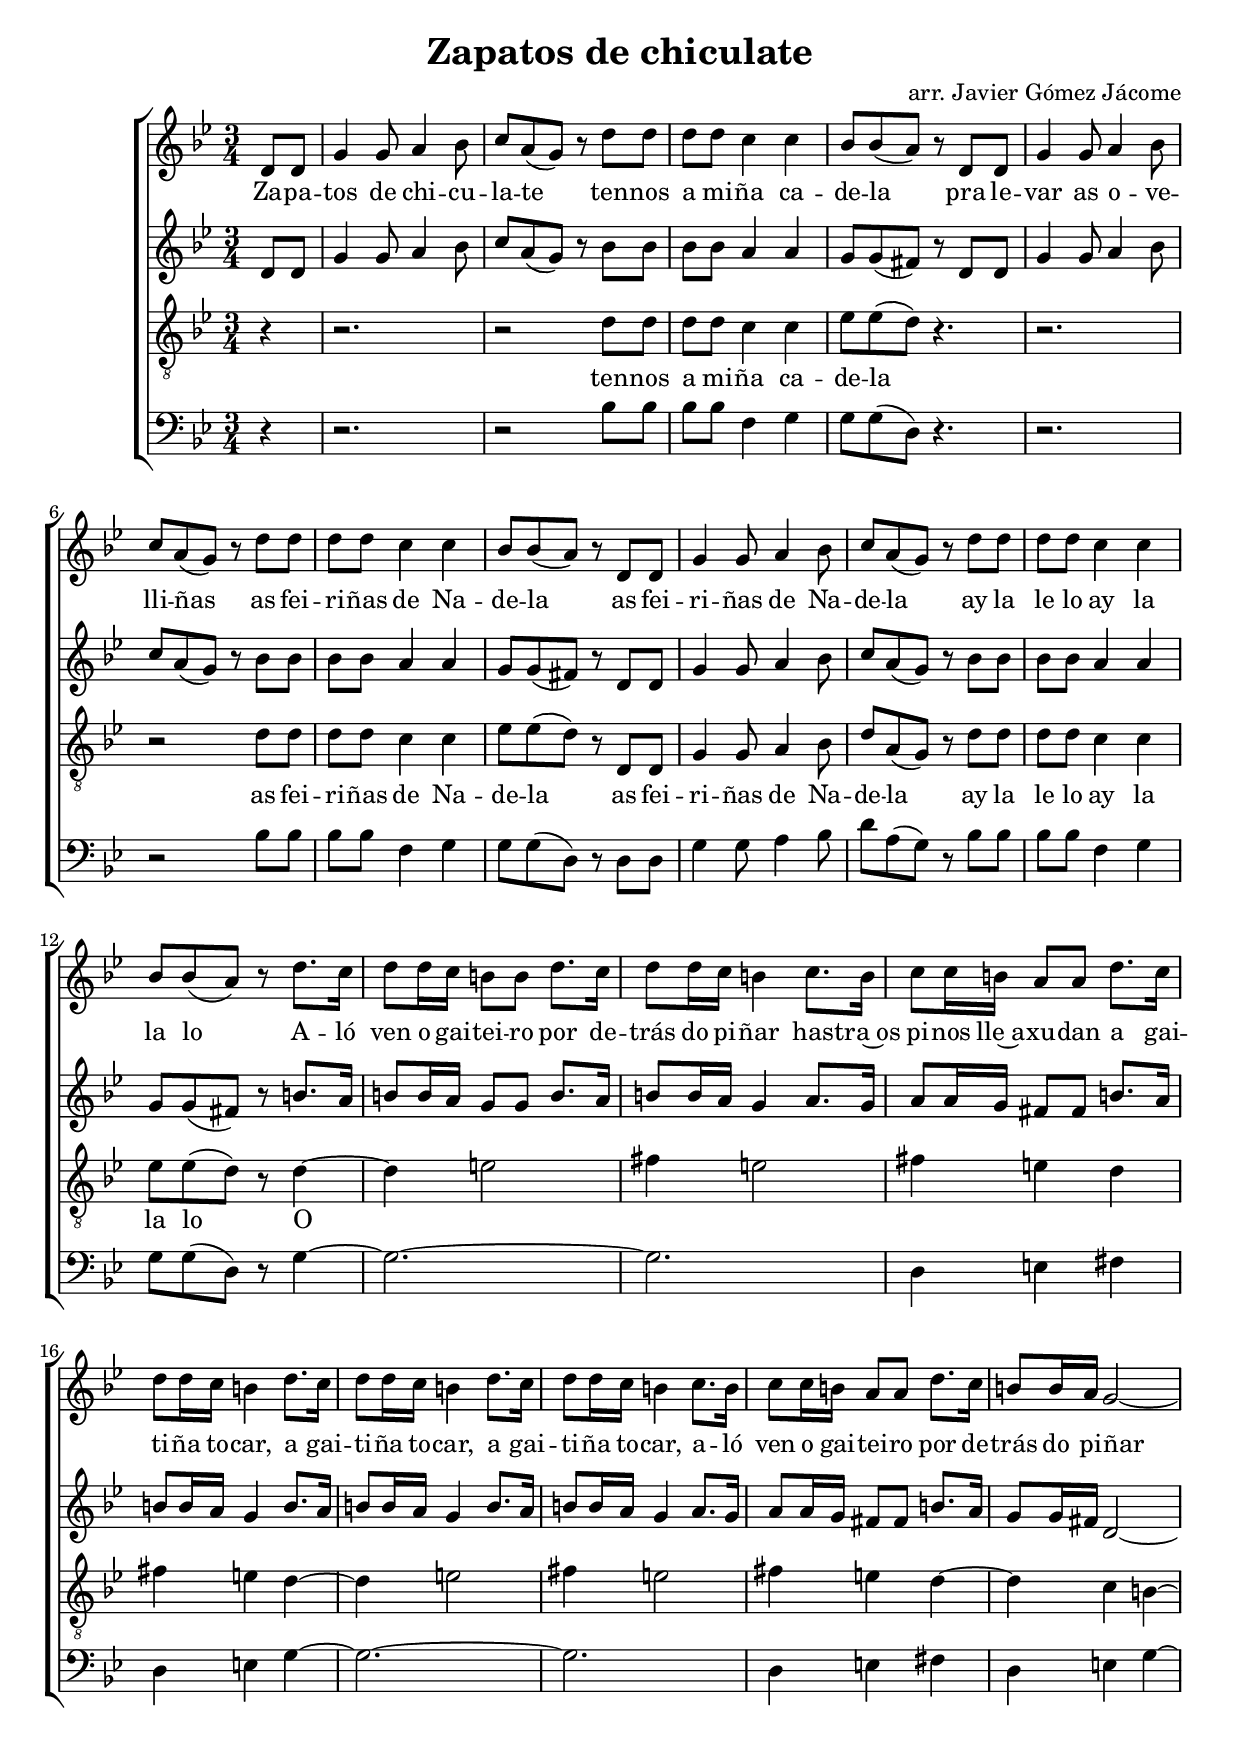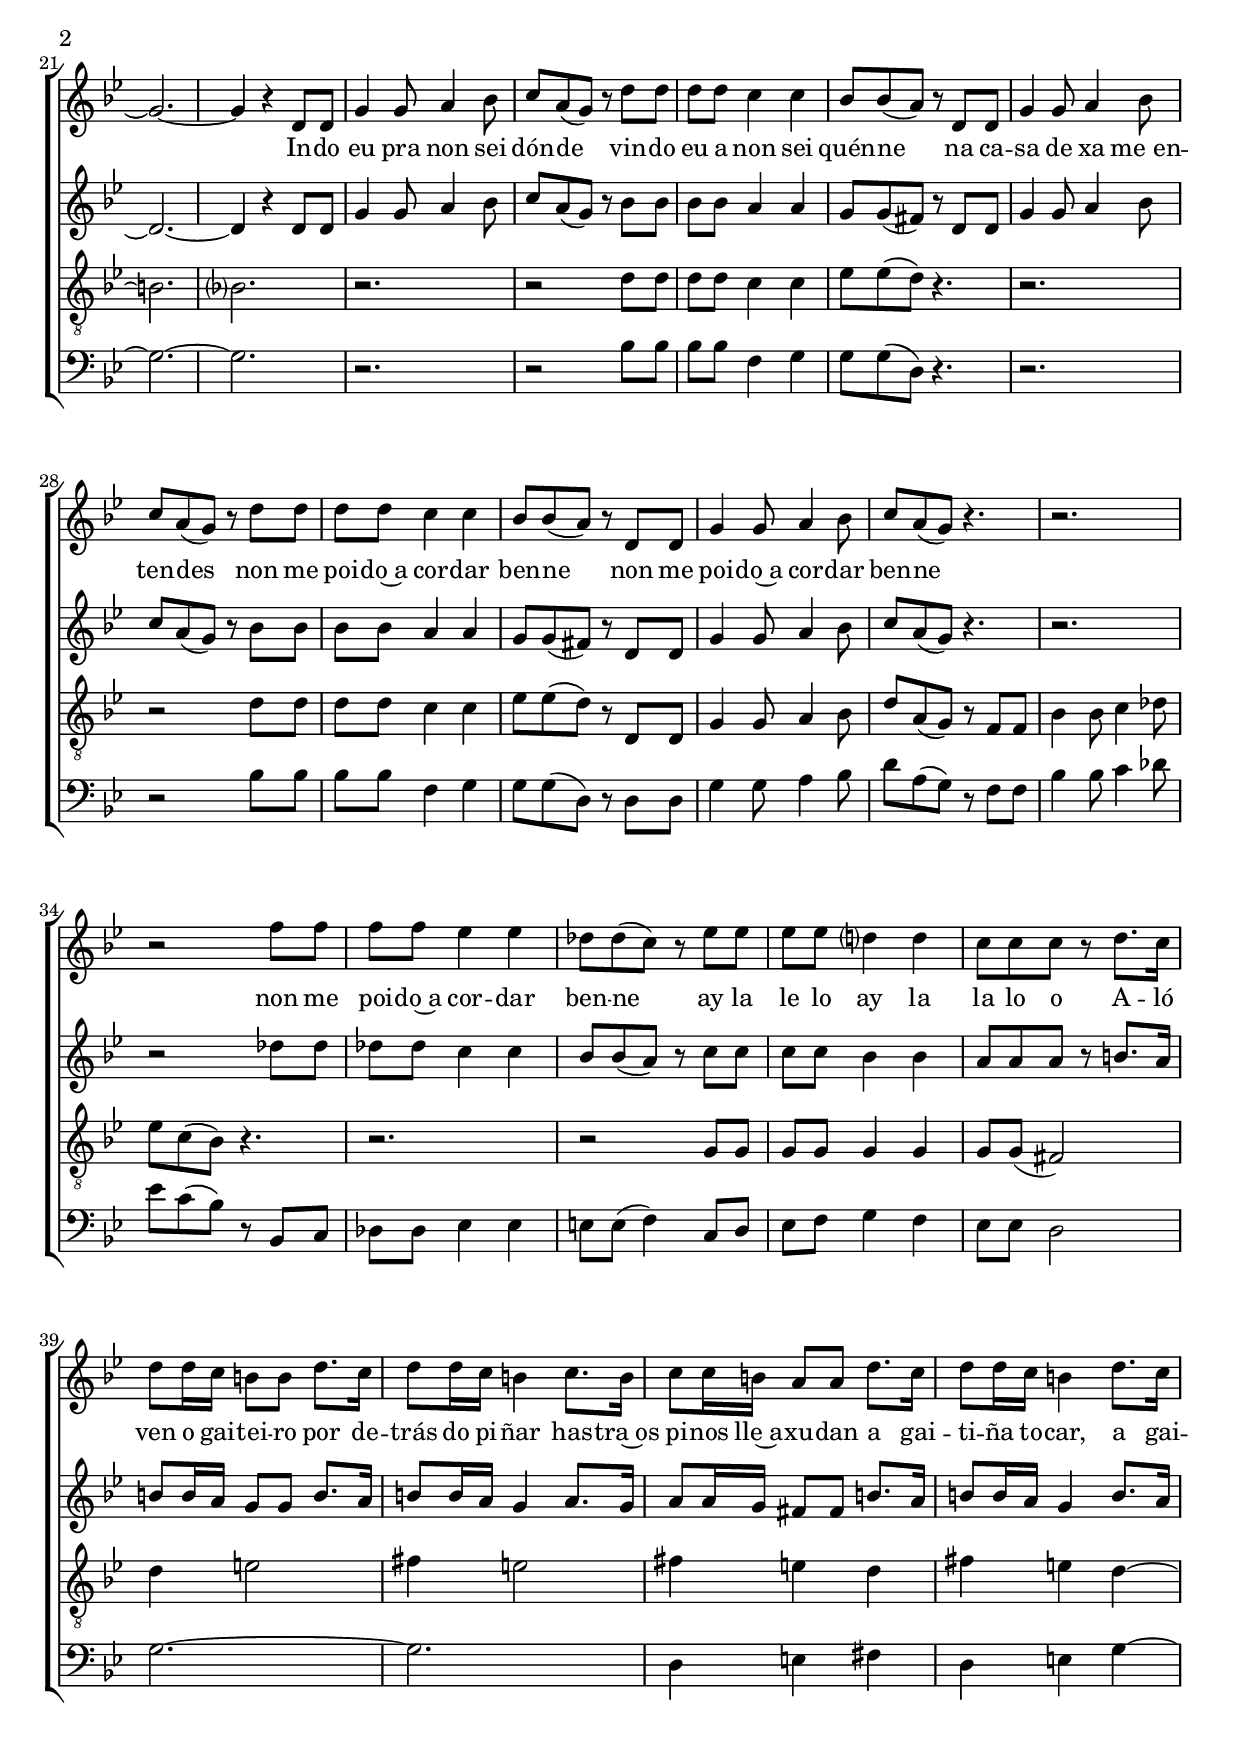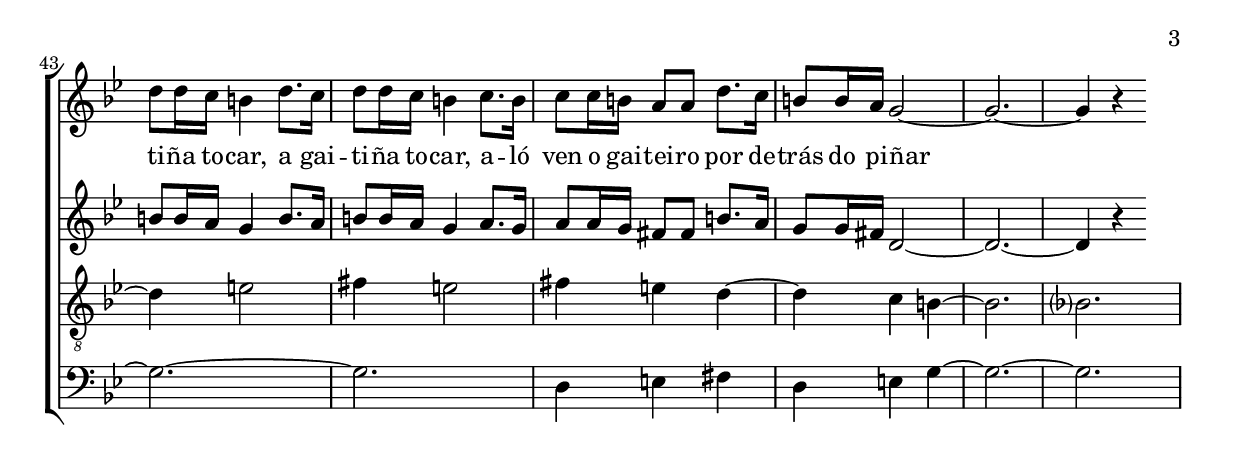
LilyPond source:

\paper {
  top-system-spacing #'basic-distance = #10
  score-system-spacing #'basic-distance = #20
  system-system-spacing #'basic-distance = #20
  last-bottom-spacing #'basic-distance = #10
}

\header {
  title = "Zapatos de chiculate"
  composer = "arr. Javier Gómez Jácome"
}

global = {
  \key g \minor
  \time 3/4
}

sopMusic = \relative c'' {
  % 1 Zapatos de chiculate
  \partial 4 d,8 d | g4 g8 a4 bes8 | c a( g) r8 d' d | d d c4 c | bes8 bes( a) r8
  d,8 d | g4 g8 a4 bes8 | c a( g) r8 d' d |  d d c4 c | bes8 bes( a) r8
  d,8 d | g4 g8 a4 bes8 | c a( g) r8 d' d |  d d c4 c | bes8 bes( a) r8

  d8. c16 | d8 d16 c b8 b d8. c16 | d8 d16 c b4 
  c8. b16 | c8 c16 b a8 a d8. c16 | d8 d16 c b4 
  d8. c16 | d8 d16 c b4 d8. c16 | d8 d16 c b4 
  c8. b16 | c8 c16 b a8 a d8. c16 | b8 b16 a g2~ | g2.~ | g4 r4  

  % 2 Indo eu pra non sei donde
  d8 d | g4 g8 a4 bes8 | c a( g) r8 d' d | d d c4 c | bes8 bes( a) r8
  d,8 d | g4 g8 a4 bes8 | c a( g) r8 d' d |  d d c4 c | bes8 bes( a) r8
  d,8 d | g4 g8 a4 bes8 | c a( g) r4. | r2. | r2
  f'8 f | f f ees4 ees | des8 des( c) r8 
  ees ees | ees ees d?4 d | c8 c c r8

  d8. c16 | d8 d16 c b8 b d8. c16 | d8 d16 c b4 
  c8. b16 | c8 c16 b a8 a d8. c16 | d8 d16 c b4 
  d8. c16 | d8 d16 c b4 d8. c16 | d8 d16 c b4 
  c8. b16 | c8 c16 b a8 a d8. c16 | b8 b16 a g2~ | g2.~ | g4 r4  

}
sopWords = \lyricmode {
}

altoMusic = \relative c' {
  \partial 4 d8 d | g4 g8 a4 bes8 | c a( g) r8 bes8 bes | bes bes a4 a | g8 g( fis) r8 
  d8 d | g4 g8 a4 bes8 | c a( g) r8 bes8 bes | bes bes a4 a | g8 g( fis) r8 
  d8 d | g4 g8 a4 bes8 | c a( g) r8 bes8 bes | bes bes a4 a | g8 g( fis) r8 
  
  b8. a16 | b8 b16 a g8 g b8. a16 | b8 b16 a g4 
  a8. g16 | a8 a16 g fis8 fis b8. a16 | b8 b16 a g4 
  b8. a16 | b8 b16 a g4 b8. a16 | b8 b16 a g4 
  a8. g16 | a8 a16 g fis8 fis b8. a16 | g8 g16 fis d2~ | d2.~ | d4 r4 
  
  d8 d | g4 g8 a4 bes8 | c a( g) r8 bes8 bes | bes bes a4 a | g8 g( fis) r8 
  d8 d | g4 g8 a4 bes8 | c a( g) r8 bes8 bes | bes bes a4 a | g8 g( fis) r8 
  d8 d | g4 g8 a4 bes8 | c a( g) r4. | r2. | r2
  des'8 des | des des c4 c | bes8 bes(  a) r8
  c8 c | c c bes4 bes  | a8 a a r8
  
  b8. a16 | b8 b16 a g8 g b8. a16 | b8 b16 a g4 
  a8. g16 | a8 a16 g fis8 fis b8. a16 | b8 b16 a g4 
  b8. a16 | b8 b16 a g4 b8. a16 | b8 b16 a g4 
  a8. g16 | a8 a16 g fis8 fis b8. a16 | g8 g16 fis d2~ | d2.~ | d4 r4 
  
  
}
altoWords = \lyricmode {
  Za -- pa -- tos de chi -- cu -- la -- te 
  ten -- nos a mi -- ña ca -- de -- la
  pra le -- var as o -- ve -- lli -- ñas
  as fei -- ri -- ñas de Na -- de -- la
  as fei -- ri -- ñas de Na -- de -- la 
  ay la le lo ay la la lo
  A -- ló ven o gai -- tei -- ro por de -- trás do pi -- ñar
  has -- tra~os pi -- nos lle~a -- xu -- dan a gai -- ti -- ña to -- car,
  a gai -- ti -- ña to -- car, a gai -- ti -- ña to -- car,
  a -- ló ven o gai -- tei -- ro por de -- trás do pi -- ñar

  In -- do eu pra non sei dón -- de
  vin -- do eu a non sei quén -- ne
  na ca -- sa de xa me_en -- ten -- des
  non me poi -- do~a cor -- dar ben -- ne
  non me poi -- do~a cor -- dar ben -- ne
  non me poi -- do~a cor -- dar ben -- ne
  ay la le lo ay la la lo o
  A -- ló ven o gai -- tei -- ro por de -- trás do pi -- ñar
  has -- tra~os pi -- nos lle~a -- xu -- dan a gai -- ti -- ña to -- car,
  a gai -- ti -- ña to -- car, a gai -- ti -- ña to -- car,
  a -- ló ven o gai -- tei -- ro por de -- trás do pi -- ñar

}

tenorMusic = \relative c' {
  \partial 4 r4 | r2. | r2 d8 d | d d c4 c | ees8 ees( d)
  r4. | r2. | r2 d8 d | d d c4 c | ees8 ees( d) r8
  d,8 d | g4 g8 a4 bes8 | d a( g) r8 d'8 d | d d c4 c | ees8 ees( d) r8
  
  d4~ | d e2 | fis4 e2 | fis4 e d | fis e 
  d4~ | d e2 | fis4 e2 | fis4 e d~ | d c b~ | b2. | bes?2. 

  r2. | r2 d8 d | d d c4 c | ees8 ees( d)
  r4. | r2. | r2 d8 d | d d c4 c | ees8 ees( d) r8
  d,8 d | g4 g8 a4 bes8 | d a( g) r8 
  f8 f | bes4 bes8 c4 des8 | ees c( bes) r4. |
  r2. | r2 g8 g | g g g4 g | g8 g( fis2) |

  d'4 e2 | fis4 e2 | fis4 e d | fis e 
  d4~ | d e2 | fis4 e2 | fis4 e d~ | d c b~ | b2. | bes?2. 


 }
tenorWords = \lyricmode {
  ten -- nos a mi -- ña ca -- de -- la
  as fei -- ri -- ñas de Na -- de -- la
  as fei -- ri -- ñas de Na -- de -- la 
  ay la le lo ay la la lo
  O 
}

bassMusic = \relative c {
  \partial 4 r4 | r2. | r2 bes'8 bes | bes bes f4 g | g8 g( d) 
  r4. | r2. | r2 bes'8 bes | bes bes f4 g | g8 g( d) r8
  d8 d | g4 g8 a4 bes8 | d a( g) r8 bes8 bes | bes bes f4 g | g8 g( d) r8

  g4~ | g2.~ | g2. | d4 e fis | d e  
  g4~ | g2.~ | g2. | d4 e fis | d e g~ | g2.~ | g2. |
  
  r2. | r2 bes8 bes | bes bes f4 g | g8 g( d) 
  r4. | r2. | r2 bes'8 bes | bes bes f4 g | g8 g( d) r8
  d8 d | g4 g8 a4 bes8 | d a( g) r8 
  f f | bes4 bes8 c4 des8 | ees c( bes) r8
  bes,8 c | des des ees4 ees | e8 e( f4)  
  c8 d | ees f g4 f | ees8 ees d2 |

  g2.~ | g2. | d4 e fis | d e  
  g4~ | g2.~ | g2. | d4 e fis | d e g~ | g2.~ | g2. |

}
bassWords = \lyricmode {
  ten -- nos a mi -- ña ca -- de -- la
  as fei -- ri -- ñas de Na -- de -- la
  as fei -- ri -- ñas de Na -- de -- la 
  ay la le lo ay la la lo
  O 
}

\score {
  \new ChoirStaff <<
    \new Staff <<
      \new Voice = "soprano" <<
        \global
        \sopMusic
      >>
      \new Lyrics \lyricsto "soprano" \altoWords
    >>
    \new Staff <<
      \new Voice = "alto" <<
        \global
        \altoMusic
      >>
    >>
    \new Staff <<
      \new Voice = "tenor" <<
        \global \clef "G_8"
        \tenorMusic
      >>
      \new Lyrics \lyricsto "tenor" \tenorWords
    >>
    \new Staff <<
      \new Voice = "baixo" <<
        \global \clef bass
        \bassMusic
      >>
    >>
  >>
  }
